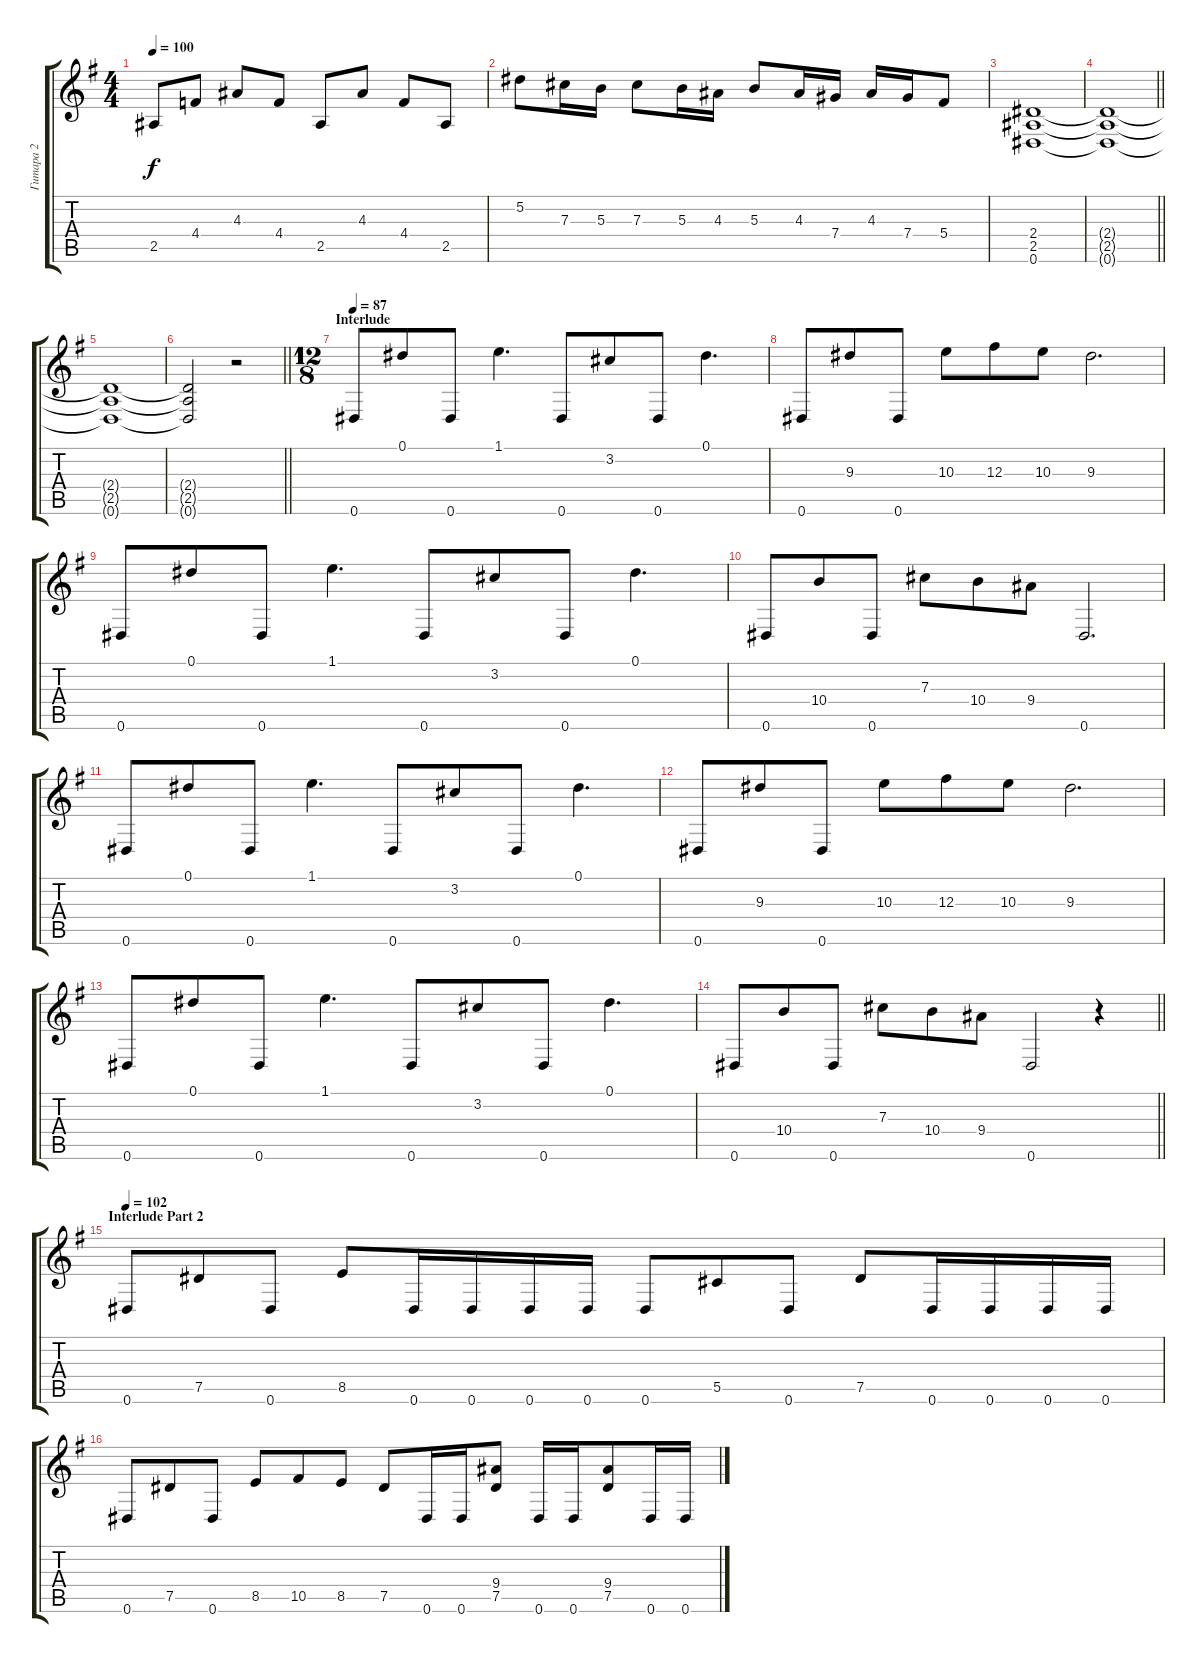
\track ("Гитара 2" "Гитара 2") {instrument distortionguitar}
\staff {score tabs}
\tuning (Eb4 Bb3 Gb3 Db3 Ab2 Eb2) {hide}
\ts (4 4)
\tempo 100
\clef g2
\ks eminor
2.5.8{dy f} 4.4.8 4.3.8 4.4.8 2.5.8 4.3.8 4.4.8 2.5.8 |
5.2.8{volume 16} 7.3.16 5.3.16 7.3.8 5.3.16 4.3.16 5.3.8 4.3.16 7.4.16 4.3.16 7.4.16 5.4.8 |
(2.4 2.5 0.6).1{volume 13} |
\barLineRight lightlight
(2.4{t} 2.5{t} 0.6{t}).1 |
(2.4{t} 2.5{t} 0.6{t}).1 |
\barLineRight lightlight
(2.4{t} 2.5{t} 0.6{t}).2 r.2 |
\ts (12 8)
\section ("" "Interlude")
\tempo 87
0.6.8{instrument electricguitarclean} 0.1.8{volume 16} 0.6.8{volume 13} 1.1.4{d volume 16} 0.6.8{volume 13} 3.2.8{volume 16} 0.6.8{volume 13} 0.1.4{d volume 16} |
0.6.8{volume 13} 9.3.8{volume 16} 0.6.8{volume 13} 10.3.8{volume 16} 12.3.8 10.3.8 9.3.2{d} |
0.6.8{instrument electricguitarclean} 0.1.8{volume 16} 0.6.8{volume 13} 1.1.4{d volume 16} 0.6.8{volume 13} 3.2.8{volume 16} 0.6.8{volume 13} 0.1.4{d volume 16} |
0.6.8{volume 13} 10.4.8{volume 16} 0.6.8{volume 13} 7.3.8{volume 16} 10.4.8 9.4.8 0.6.2{d volume 13} |
0.6.8{instrument electricguitarclean} 0.1.8{volume 16} 0.6.8{volume 13} 1.1.4{d volume 16} 0.6.8{volume 13} 3.2.8{volume 16} 0.6.8{volume 13} 0.1.4{d volume 16} |
0.6.8{volume 13} 9.3.8{volume 16} 0.6.8{volume 13} 10.3.8{volume 16} 12.3.8 10.3.8 9.3.2{d} |
0.6.8{instrument electricguitarclean} 0.1.8{volume 16} 0.6.8{volume 13} 1.1.4{d volume 16} 0.6.8{volume 13} 3.2.8{volume 16} 0.6.8{volume 13} 0.1.4{d volume 16} |
\barLineRight lightlight
0.6.8{volume 13} 10.4.8{volume 16} 0.6.8{volume 13} 7.3.8{volume 16} 10.4.8 9.4.8 0.6.2{volume 13} r.4 |
\section ("" "Interlude Part 2")
\tempo 102
0.6.8{instrument distortionguitar} 7.5.8 0.6.8 8.5.8 0.6.16 0.6.16 0.6.16 0.6.16 0.6.8 5.5.8 0.6.8 7.5.8 0.6.16 0.6.16 0.6.16 0.6.16 |
0.6.8 7.5.8 0.6.8 8.5.8 10.5.8 8.5.8 7.5.8 0.6.16 0.6.16 (9.4 7.5).8 0.6.16 0.6.16 (9.4 7.5).8 0.6.16 0.6.16
